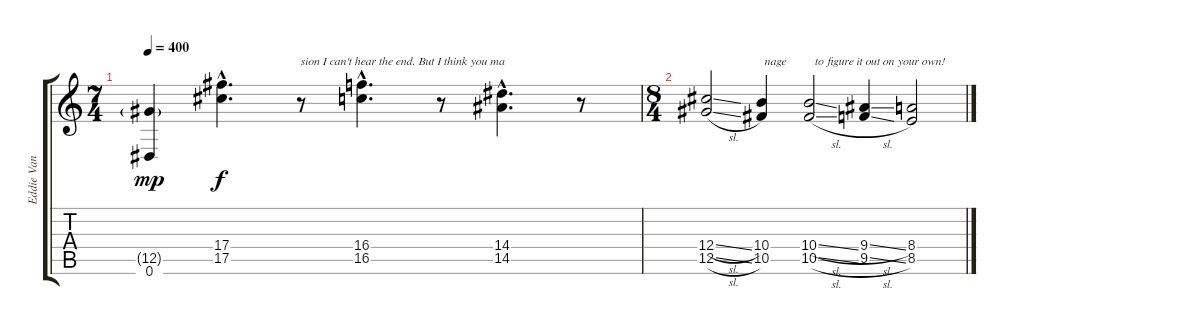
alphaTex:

\track ("Eddie Van Halen" "Eddie Van ") {instrument distortionguitar}
\staff {score tabs}
\tuning (Eb4 Bb3 Gb3 Db3 Ab2 Eb2) {hide}
\ts (7 4)
\tempo 400
\clef g2
\ks c
(12.5{g} 0.6).4{dy mp} (17.4{hac} 17.5{hac}).4{d dy f} r.8{txt "sion I can't hear the end. But I think you ma"} (16.4{hac} 16.5{hac}).4{d} r.8 (14.4{hac} 14.5{hac}).4{d} r.8 |
\ts (8 4)
(12.4{sl} 12.5{sl}).2 (10.4 10.5).4{txt " nage"} (10.4{sl} 10.5{sl}).2{txt "  to figure it out on your own!"} (9.4{sl} 9.5{sl}).4 (8.4 8.5).2
